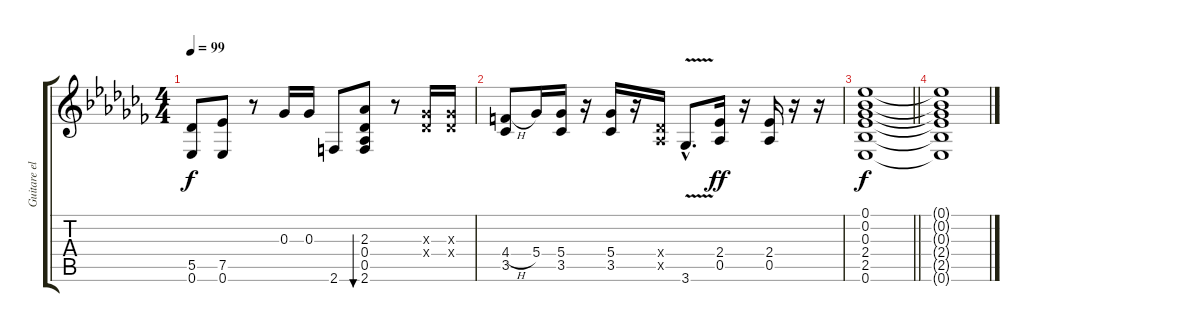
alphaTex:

\track ("Guitare electrique 1" "Guitare el") {instrument distortionguitar}
\staff {score tabs}
\tuning (Eb4 Bb3 Gb3 Db3 Ab2 Eb2) {hide}
\ts (4 4)
\tempo 99
\clef g2
\ks cb
(5.5 0.6).8{dy f} (7.5 0.6).8 r.8 0.3.16 0.3.16 2.6.8 (2.3 0.4 0.5 2.6).8{bu 60} r.8 (0.3{x} 0.4{x}).16 (0.3{x} 0.4{x}).16 |
(4.4{h} 3.5).8 5.4.16 (5.4 3.5).16 r.16 (5.4 3.5).16 r.16 (0.4{x} 0.5{x}).16 3.6{v hac}.8{d} (2.4 0.5).16{dy ff} r.16 (2.4 0.5).16 r.16 r.16 |
\barLineRight lightlight
(0.1 0.2 0.3 2.4 2.5 0.6).1{dy f volume 14} |
(0.1{t} 0.2{t} 0.3{t} 2.4{t} 2.5{t} 0.6{t}).1
